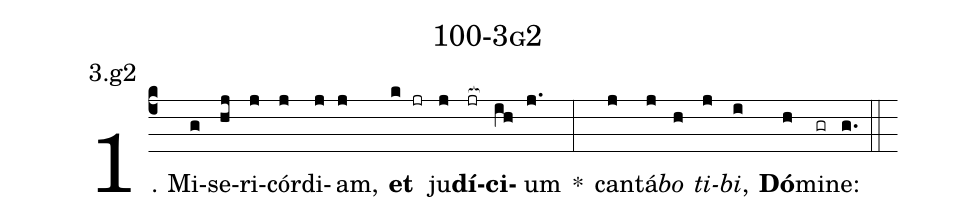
name: 100-3g2;
annotation: 3.g2;
%%
(c4)1. Mi(g)se(hj)ri(j)cór(j)di(j)am,(j) <b>et</b>(k jr) ju(j)<b>dí</b>(jr[ocb:1{])<b>ci</b>(ih[ocb:0}])um(j.) *(:) can(j)tá(j)<i>bo</i>(h) <i>ti</i>(j)<i>bi</i>,(i) <b>Dó</b>(h)mi(gr)ne:(g.) (::)
